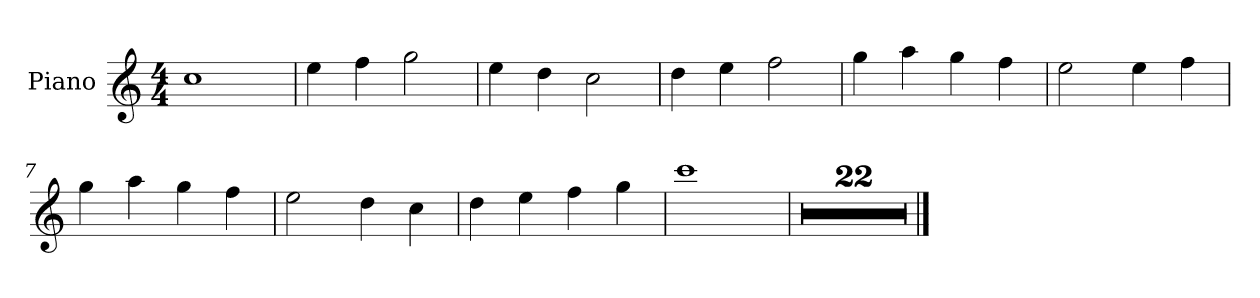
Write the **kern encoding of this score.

**kern
*part1
*staff1
*I"Piano
*I'Pno.
*clefG2
*k[]
*M4/4
=1
1cc
=2
4ee\
4ff\
2gg\
=3
4ee\
4dd\
2cc\
=4
4dd\
4ee\
2ff\
=5
4gg\
4aa\
4gg\
4ff\
=6
2ee\
4ee\
4ff\
!!LO:LB:g=z
=7
4gg\
4aa\
4gg\
4ff\
=8
2ee\
4dd\
4cc\
=9
4dd\
4ee\
4ff\
4gg\
=10
1ccc
=11
1r
=12
1r
=13
1r
=14
1r
!!LO:LB:g=z
=15
1r
=16
1r
=17
1r
=18
1r
=19
1r
=20
1r
=21
1r
=22
1r
=23
1r
=24
1r
!!LO:LB:g=z
=25
1r
=26
1r
=27
1r
=28
1r
=29
1r
=30
1r
=31
1r
=32
1r
==
*-
